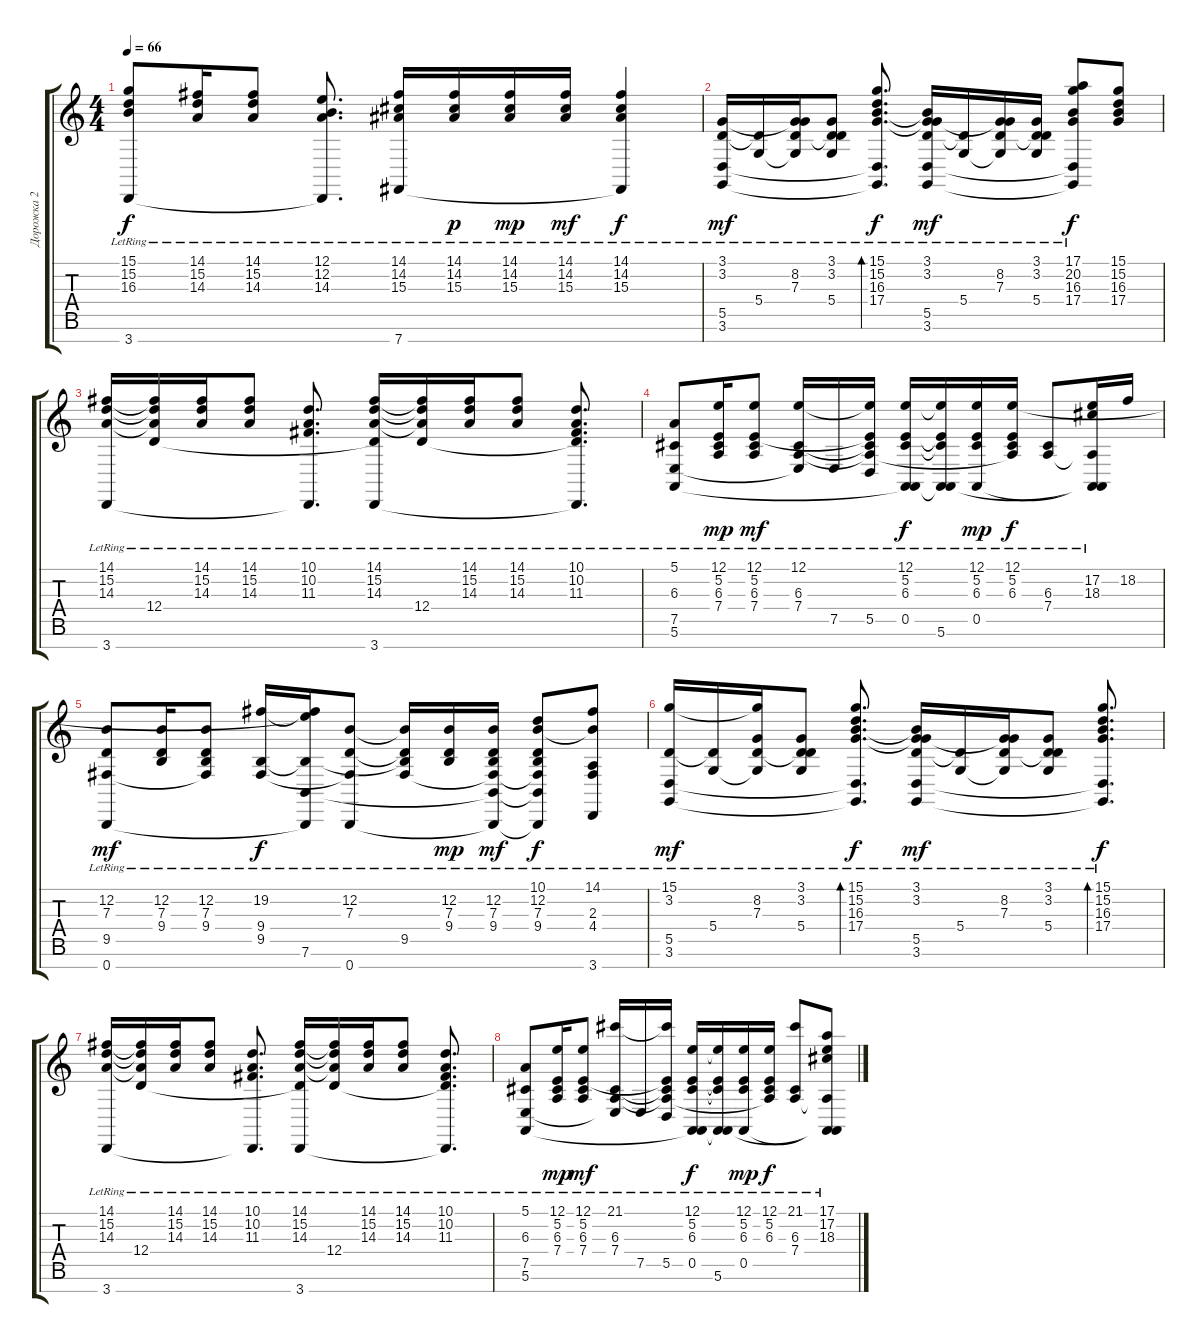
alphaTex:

\track ("Дорожка 2" "Дорожка 2") {instrument electricgrandpiano}
\staff {score tabs}
\tuning (E4 B3 G3 D3 A2 E2 B1) {hide}
\ts (4 4)
\tempo 66
\clef g2
\ks c
(15.1{lr} 15.2{lr} 16.3{lr} 3.7{lr}).8{dy f} (14.1{lr} 15.2{lr} 14.3{lr}).16 (14.1{lr} 15.2{lr} 14.3{lr}).8 (12.1{lr} 12.2{lr} 14.3{lr} 3.7{t}).8{d} (14.1{lr} 14.2{lr} 15.3{lr} 7.7{lr}).16 (14.1{lr} 14.2{lr} 15.3{lr}).16{dy p} (14.1{lr} 14.2{lr} 15.3{lr}).16{dy mp} (14.1{lr} 14.2{lr} 15.3{lr}).16{dy mf} (14.1{lr} 14.2{lr} 15.3{lr} 7.7{t}).4{dy f} |
(3.1{lr} 3.2{lr} 5.5{lr} 3.6{lr}).16{dy mf} (3.2{t} 5.4{lr}).16 (3.1{t} 8.2{lr} 7.3{lr} 5.4{t}).16 (3.1{lr} 3.2{lr} 7.3{t} 5.4{lr}).8 (15.1{lr} 15.2{lr} 16.3{lr} 17.4{lr} 5.5{t} 3.6{t}).8{d bd 480 dy f} (3.1{lr} 3.2{lr} 16.3{t} 17.4{t} 5.5{lr} 3.6{lr}).16{dy mf} (3.2{t} 5.4{lr}).16 (3.1{t} 8.2{lr} 7.3{lr} 5.4{t}).16 (3.1{lr} 3.2{lr} 7.3{t} 5.4{lr}).16 (17.1{lr} 20.2{lr} 16.3{lr} 17.4{lr} 5.5{t} 3.6{t}).8{dy f} (15.1 15.2 16.3 17.4).8 |
(14.1{lr} 15.2{lr} 14.3{lr} 3.7{lr}).16 (14.1{t} 15.2{t} 14.3{t} 12.4{lr}).16 (14.1{lr} 15.2{lr} 14.3{lr}).16 (14.1{lr} 15.2{lr} 14.3{lr}).8 (10.1{lr} 10.2{lr} 11.3{lr} 3.7{t}).8{d} (14.1{lr} 15.2{lr} 14.3{lr} 12.4{t} 3.7{lr}).16 (14.1{t} 15.2{t} 14.3{t} 12.4{lr}).16 (14.1{lr} 15.2{lr} 14.3{lr}).16 (14.1{lr} 15.2{lr} 14.3{lr}).8 (10.1{lr} 10.2{lr} 11.3{lr} 12.4{t} 3.7{t}).8{d} |
(5.1{lr} 6.3{lr} 7.5{lr} 5.6{lr}).8 (12.1{lr} 5.2{lr} 6.3{lr} 7.4{lr}).16{dy mp} (12.1{lr} 5.2{lr} 6.3{lr} 7.4{lr}).8{dy mf} (12.1{lr} 6.3{lr} 7.4{lr} 7.5{t}).16 7.5{lr}.16 (12.1{t} 5.2{t} 6.3{t} 7.4{t} 5.5{lr}).16 (12.1{lr} 5.2{lr} 6.3{lr} 0.5{lr} 5.6{t}).16{dy f} (12.1{t} 5.2{t} 6.3{t} 0.5{t} 5.6{lr}).16 (12.1{lr} 5.2{lr} 6.3{lr} 0.5{lr}).16{dy mp} (12.1{lr} 5.2{lr} 6.3{lr} 7.4{t}).16{dy f} (6.3{lr} 7.4{lr}).8 (17.2{lr} 18.3{lr} 7.4{t} 0.5{t} 5.6{t}).16 18.2.16 |
(12.2{lr} 7.3{lr} 9.5{lr} 0.7{lr}).8{dy mf} (12.2{lr} 7.3{lr} 9.4{lr}).16 (12.2{lr} 7.3{lr} 9.4{lr} 9.5{t}).8 (19.2{lr} 9.4{lr} 9.5{lr}).16{dy f} (12.1{t} 19.2{t} 9.4{t} 7.6{lr} 0.7{t}).16 (12.2{lr} 7.3{lr} 9.5{t} 0.7{lr}).8 (12.2{t} 7.3{t} 9.4{t} 9.5{lr}).16 (12.2{lr} 7.3{lr} 9.4{lr}).16{dy mp} (12.2{lr} 7.3{lr} 9.4{lr} 9.5{t} 7.6{t} 0.7{t}).16{dy mf} (10.1 12.2{lr} 7.3{lr} 9.4{lr} 9.5{t} 7.6{t} 0.7{t}).8{dy f} (14.1 12.2{t} 2.3{lr} 4.4{lr} 3.7{lr}).8 |
(15.1{lr} 3.2{lr} 5.5{lr} 3.6{lr}).16{dy mf} (3.2{t} 5.4{lr}).16 (15.1{t} 8.2{lr} 7.3{lr} 5.4{t}).16 (3.1{lr} 3.2{lr} 7.3{t} 5.4{lr}).8 (15.1{lr} 15.2{lr} 16.3{lr} 17.4{lr} 5.5{t} 3.6{t}).8{d bd 480 dy f} (3.1{lr} 3.2{lr} 16.3{t} 17.4{t} 5.5{lr} 3.6{lr}).16{dy mf} (3.2{t} 5.4{lr}).16 (3.1{t} 8.2{lr} 7.3{lr} 5.4{t}).16 (3.1{lr} 3.2{lr} 7.3{t} 5.4{lr}).8 (15.1{lr} 15.2{lr} 16.3{lr} 17.4{lr} 5.5{t} 3.6{t}).8{d bd 480 dy f} |
(14.1{lr} 15.2{lr} 14.3{lr} 3.7{lr}).16 (14.1{t} 15.2{t} 14.3{t} 12.4{lr}).16 (14.1{lr} 15.2{lr} 14.3{lr}).16 (14.1{lr} 15.2{lr} 14.3{lr}).8 (10.1{lr} 10.2{lr} 11.3{lr} 3.7{t}).8{d} (14.1{lr} 15.2{lr} 14.3{lr} 12.4{t} 3.7{lr}).16 (14.1{t} 15.2{t} 14.3{t} 12.4{lr}).16 (14.1{lr} 15.2{lr} 14.3{lr}).16 (14.1{lr} 15.2{lr} 14.3{lr}).8 (10.1{lr} 10.2{lr} 11.3{lr} 12.4{t} 3.7{t}).8{d} |
(5.1{lr} 6.3{lr} 7.5{lr} 5.6{lr}).8 (12.1{lr} 5.2{lr} 6.3{lr} 7.4{lr}).16{dy mp} (12.1{lr} 5.2{lr} 6.3{lr} 7.4{lr}).8{dy mf} (21.1{lr} 6.3{lr} 7.4{lr} 7.5{t}).16 7.5{lr}.16 (21.1{t} 5.2{t} 6.3{t} 7.4{t} 5.5{lr}).16 (12.1{lr} 5.2{lr} 6.3{lr} 0.5{lr} 5.6{t}).16{dy f} (12.1{t} 5.2{t} 6.3{t} 0.5{t} 5.6{lr}).16 (12.1{lr} 5.2{lr} 6.3{lr} 0.5{lr}).16{dy mp} (12.1{lr} 5.2{lr} 6.3{lr} 7.4{t}).16{dy f} (21.1{lr} 6.3{lr} 7.4{lr}).8 (17.1{lr} 17.2{lr} 18.3{lr} 7.4{t} 0.5{t} 5.6{t}).8
